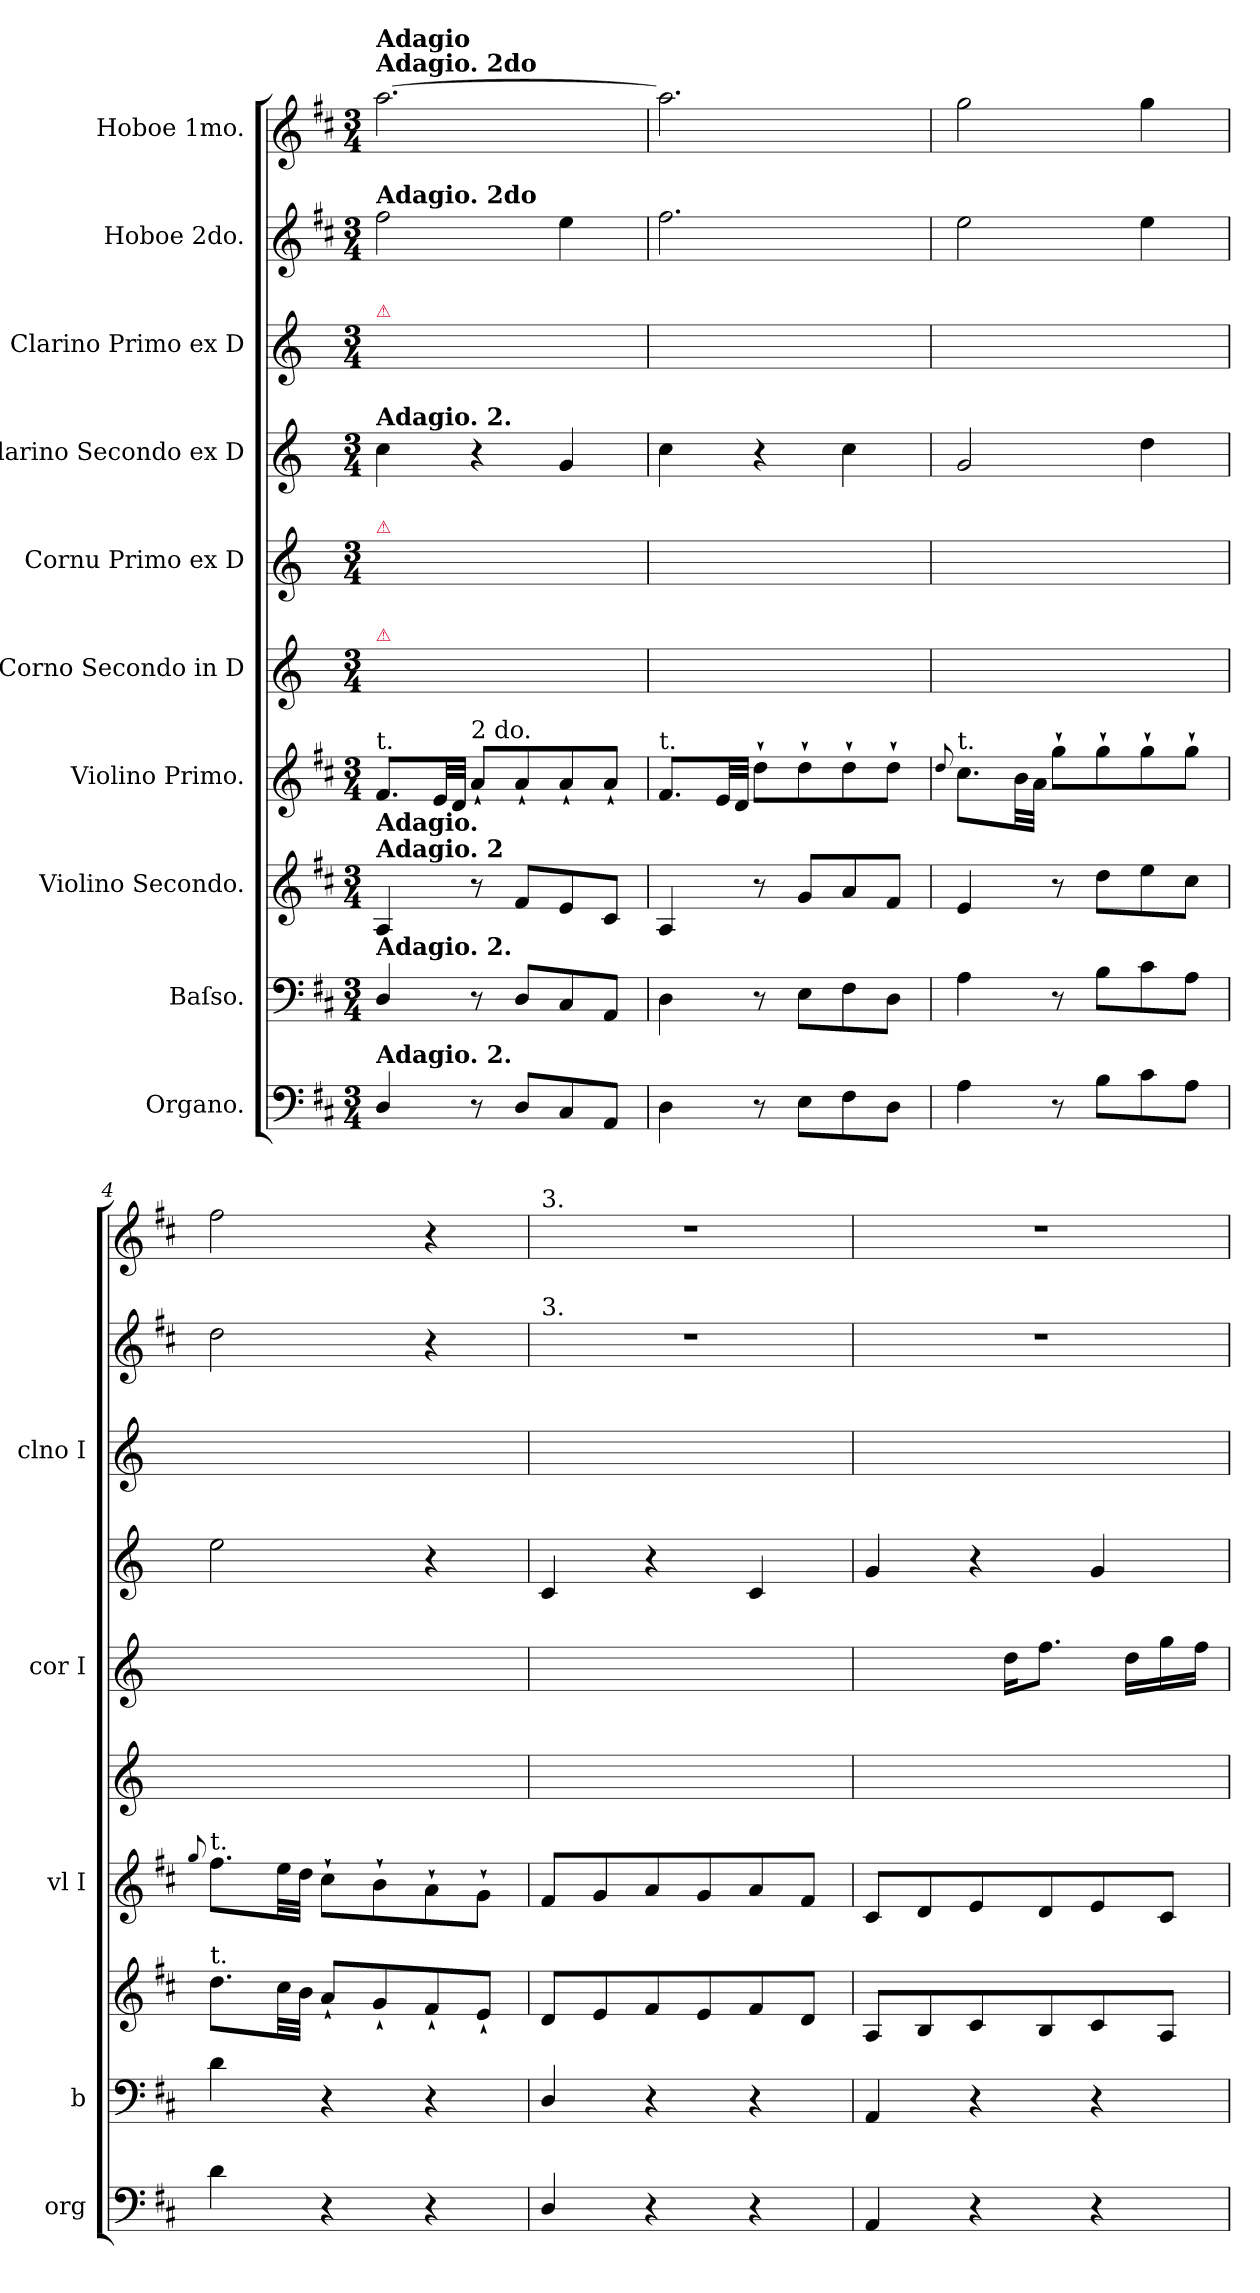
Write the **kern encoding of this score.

**kern	**dynam	**kern	**dynam	**kern	**dynam	**kern	**dynam	**kern	**kern	**kern	**kern	**kern	**kern
*part10	*part10	*part9	*part9	*part8	*part8	*part7	*part7	*part6	*part5	*part4	*part3	*part2	*part1
*staff10	*staff10	*staff9	*staff9	*staff8	*staff8	*staff7	*staff7	*staff6	*staff5	*staff4	*staff3	*staff2	*staff1
*I"Organo.	*	*I"Baſso.	*	*I"Violino Secondo.	*	*I"Violino Primo.	*	*I"Corno Secondo in D	*I"Cornu Primo ex D	*I"Clarino Secondo ex D	*I"Clarino Primo ex D	*I"Hoboe 2do.	*I"Hoboe 1mo.
*I'org	*	*I'b	*	*	*	*I'vl I	*	*	*I'cor I	*	*I'clno I	*	*
*clefF4	*	*clefF4	*	*clefG2	*	*clefG2	*	*clefG2	*clefG2	*clefG2	*clefG2	*clefG2	*clefG2
*	*	*	*	*	*	*	*	*ITrd6c10	*ITrd6c10	*ITrd-1c-2	*ITrd-1c-2	*	*
*k[f#c#]	*	*k[f#c#]	*	*k[f#c#]	*	*k[f#c#]	*	*k[f#c#]	*k[f#c#]	*k[f#c#]	*k[f#c#]	*k[f#c#]	*k[f#c#]
*D:	*	*D:	*	*D:	*	*D:	*	*D:	*D:	*D:	*D:	*D:	*D:
*M3/4	*	*M3/4	*	*M3/4	*	*M3/4	*	*M3/4	*M3/4	*M3/4	*M3/4	*M3/4	*M3/4
=1	=1	=1	=1	=1	=1	=1	=1	=1	=1	=1	=1	=1	=1
!	!	!	!	!	!	!	!	!	!	!	!	!	!LO:TX:a:B:t=Adagio. 2do
!	!	!	!	!	!	!	!	!	!	!	!	!	!LO:TX:a:B:t=Adagio
!	!	!	!	!	!	!	!	!	!	!	!	!LO:TX:a:B:t=Adagio. 2do	!
!	!	!	!	!	!	!	!	!	!	!	!LO:TX:a:color=crimson:t=⚠	!	!
!	!	!	!	!	!	!	!	!	!	!LO:TX:a:B:t=Adagio. 2.	!	!	!
!	!	!	!	!	!	!	!	!	!LO:TX:a:color=crimson:t=⚠	!	!	!	!
!	!	!	!	!	!	!	!	!LO:TX:a:color=crimson:t=⚠	!	!	!	!	!
!	!	!	!	!	!	!LO:TX:b:B:t=Adagio.	!	!	!	!	!	!	!
!	!	!	!	!	!	!LO:TX:a:t=t.	!	!	!	!	!	!	!
!	!	!	!	!LO:TX:a:B:t=Adagio. 2	!	!	!	!	!	!	!	!	!
!	!	!LO:TX:a:B:t=Adagio. 2.	!	!	!	!	!	!	!	!	!	!	!
!LO:TX:a:B:t=Adagio. 2.	!	!	!	!	!	!	!	!	!	!	!	!	!
4D/	.	4D/	.	4A/	.	8.f#/L	.	2.ryy	2.ryy	4dd\	2.ryy	2ff#\	[2.aa\
.	.	.	.	.	.	32e/LL	.	.	.	.	.	.	.
.	.	.	.	.	.	32d/JJJ	.	.	.	.	.	.	.
!	!	!	!	!	!	!LO:TX:a:t=2 do.	!	!	!	!	!	!	!
8r	.	8r	.	8r	.	8a`/L	.	.	.	4r	.	.	.
8D/L	.	8D/L	.	8f#/L	.	8a`/	.	.	.	.	.	.	.
8C#/	.	8C#/	.	8e/	.	8a`/	.	.	.	4a/	.	4ee\	.
8AA/J	.	8AA/J	.	8c#/J	.	8a`/J	.	.	.	.	.	.	.
=2	=2	=2	=2	=2	=2	=2	=2	=2	=2	=2	=2	=2	=2
!	!	!	!	!	!	!LO:TX:a:t=t.	!	!	!	!	!	!	!
4D\	.	4D\	.	4A/	.	8.f#/L	.	2.ryy	2.ryy	4dd\	2.ryy	2.ff#\	2.aa\]
.	.	.	.	.	.	32e/LL	.	.	.	.	.	.	.
.	.	.	.	.	.	32d/JJJ	.	.	.	.	.	.	.
8r	.	8r	.	8r	.	8dd`\L	.	.	.	4r	.	.	.
8E\L	.	8E\L	.	8g/L	.	8dd`\	.	.	.	.	.	.	.
8F#\	.	8F#\	.	8a/	.	8dd`\	.	.	.	4dd\	.	.	.
8D\J	.	8D\J	.	8f#/J	.	8dd`\J	.	.	.	.	.	.	.
=3	=3	=3	=3	=3	=3	=3	=3	=3	=3	=3	=3	=3	=3
.	.	.	.	.	.	8qqdd/	.	.	.	.	.	.	.
!	!	!	!	!	!	!LO:TX:a:t=t.	!	!	!	!	!	!	!
4A\	.	4A\	.	4e/	.	8.cc#\L	.	2.ryy	2.ryy	2a/	2.ryy	2ee\	2gg\
.	.	.	.	.	.	32b\LL	.	.	.	.	.	.	.
.	.	.	.	.	.	32a\JJJ	.	.	.	.	.	.	.
8r	.	8r	.	8r	.	8gg`\L	.	.	.	.	.	.	.
8B\L	.	8B\L	.	8dd\L	.	8gg`\	.	.	.	.	.	.	.
8c#\	.	8c#\	.	8ee\	.	8gg`\	.	.	.	4ee\	.	4ee\	4gg\
8A\J	.	8A\J	.	8cc#\J	.	8gg`\J	.	.	.	.	.	.	.
=4	=4	=4	=4	=4	=4	=4	=4	=4	=4	=4	=4	=4	=4
.	.	.	.	.	.	8qqgg/	.	.	.	.	.	.	.
!	!	!	!	!	!	!LO:TX:a:t=t.	!	!	!	!	!	!	!
!	!	!	!	!LO:TX:a:t=t.	!	!	!	!	!	!	!	!	!
4d\	.	4d\	.	8.dd\L	.	8.ff#\L	.	2.ryy	2.ryy	2ff#\	2.ryy	2dd\	2ff#\
.	.	.	.	32cc#\LL	.	32ee\LL	.	.	.	.	.	.	.
.	.	.	.	32b\JJJ	.	32dd\JJJ	.	.	.	.	.	.	.
4r	.	4r	.	8a`/L	.	8cc#`\L	.	.	.	.	.	.	.
.	.	.	.	8g`/	.	8b`\	.	.	.	.	.	.	.
4r	.	4r	.	8f#`/	.	8a`\	.	.	.	4r	.	4r	4r
.	.	.	.	8e`/J	.	8g`\J	.	.	.	.	.	.	.
=5	=5	=5	=5	=5	=5	=5	=5	=5	=5	=5	=5	=5	=5
!	!	!	!	!	!	!	!	!	!	!	!	!	!LO:TX:a:t=3.
!	!	!	!	!	!	!	!	!	!	!	!	!LO:TX:a:t=3.	!
4D/	pia&colon;	4D/	pia&colon;	8d/L	pia&colon;	8f#/L	pia&colon;	2.ryy	2.ryy	4d/	2.ryy	2.r	2.r
.	.	.	.	8e/	.	8g/	.	.	.	.	.	.	.
4r	.	4r	.	8f#/	.	8a/	.	.	.	4r	.	.	.
.	.	.	.	8e/	.	8g/	.	.	.	.	.	.	.
4r	.	4r	.	8f#/	.	8a/	.	.	.	4d/	.	.	.
.	.	.	.	8d/J	.	8f#/J	.	.	.	.	.	.	.
=6	=6	=6	=6	=6	=6	=6	=6	=6	=6	=6	=6	=6	=6
4AA/	.	4AA/	.	8A/L	.	8c#/L	.	2.ryy	4ryy	4a/	2.ryy	2.r	2.r
.	.	.	.	8B/	.	8d/	.	.	.	.	.	.	.
4r	.	4r	.	8c#/	.	8e/	.	.	16ryy	4r	.	.	.
.	.	.	.	.	.	.	.	.	16e\KL	.	.	.	.
.	.	.	.	8B/	.	8d/	.	.	8.g\J	.	.	.	.
4r	.	4r	.	8c#/	.	8e/	.	.	.	4a/	.	.	.
.	.	.	.	.	.	.	.	.	16e\LL	.	.	.	.
.	.	.	.	8A/J	.	8c#/J	.	.	16a\	.	.	.	.
.	.	.	.	.	.	.	.	.	16g\JJ	.	.	.	.
=	=	=	=	=	=	=	=	=	=	=	=	=	=
*-	*-	*-	*-	*-	*-	*-	*-	*-	*-	*-	*-	*-	*-
